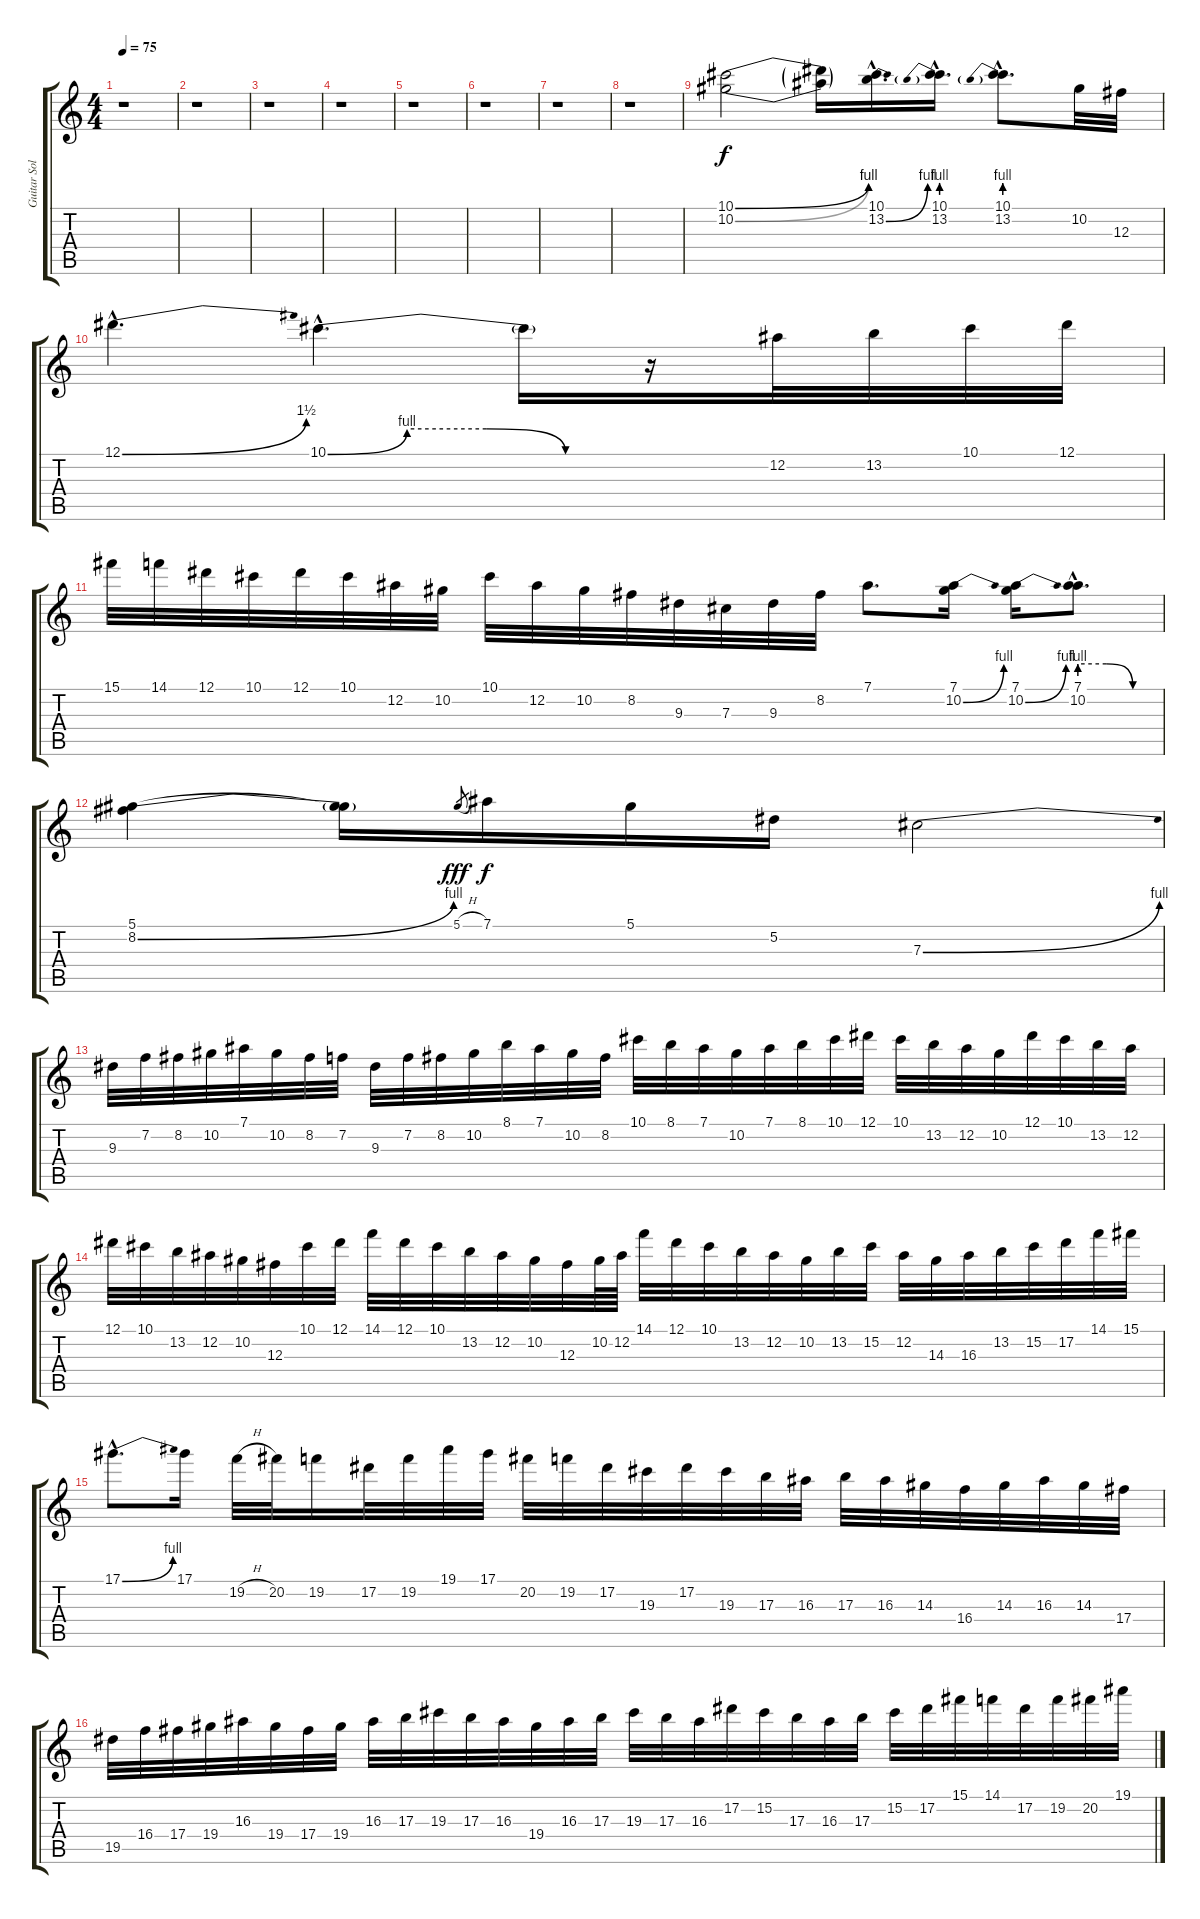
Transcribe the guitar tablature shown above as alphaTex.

\track ("Guitar Solo" "Guitar Sol") {instrument overdrivenguitar}
\staff {score tabs}
\tuning (Eb4 Bb3 Gb3 Db3 Ab2 Eb2) {hide}
\ts (4 4)
\tempo 75
\clef g2
\ks c
r.1{dy f} |
r.1 |
r.1 |
r.1 |
r.1 |
r.1 |
r.1 |
r.1 |
(10.1{be (bend 0 0 60 4)} 10.2{be (bend 0 0 60 4)}).2 (10.1{t} 10.2{t}).16 (10.1{hac} 13.2{be (bend 0 0 60 4) hac}).16{d} (10.1{hac} 13.2{be (prebend 0 4 60 4) hac}).16{d} (10.1{hac} 13.2{be (prebend 0 4 60 4) hac}).8{d} 10.2.32 12.3.32 |
12.1{be (bend 0 0 60 6) hac}.4{d} 10.1{be (custom 0 0 15 4 30 4 45 0 60 0) hac}.4{d} 10.1{t}.16 r.16 12.2.32 13.2.32 10.1.32 12.1.32 |
15.1.32 14.1.32 12.1.32 10.1.32 12.1.32 10.1.32 12.2.32 10.2.32 10.1.32 12.2.32 10.2.32 8.2.32 9.3.32 7.3.32 9.3.32 8.2.32 7.1.8{d} (7.1 10.2{be (bend 0 0 60 4)}).16 (7.1 10.2{be (bend 0 0 60 4)}).16 (7.1{hac} 10.2{be (custom 0 4 20 4 40 0 60 0) hac}).8{d} |
(5.1 8.2{be (bend 0 0 60 4)}).4 (5.1{t} 8.2{t}).16 5.1{h}.8{gr dy fff} 7.1.16{dy f} 5.1.16 5.2.16 7.3{be (bend 0 0 60 4)}.2 |
9.3.32 7.2.32 8.2.32 10.2.32 7.1.32 10.2.32 8.2.32 7.2.32 9.3.32 7.2.32 8.2.32 10.2.32 8.1.32 7.1.32 10.2.32 8.2.32 10.1.32 8.1.32 7.1.32 10.2.32 7.1.32 8.1.32 10.1.32 12.1.32 10.1.32 13.2.32 12.2.32 10.2.32 12.1.32 10.1.32 13.2.32 12.2.32 |
12.1.32 10.1.32 13.2.32 12.2.32 10.2.32 12.3.32 10.1.32 12.1.32 14.1.32 12.1.32 10.1.32 13.2.32 12.2.32 10.2.32 12.3.32 10.2.64 12.2.64 14.1.32 12.1.32 10.1.32 13.2.32 12.2.32 10.2.32 13.2.32 15.2.32 12.2.32 14.3.32 16.3.32 13.2.32 15.2.32 17.2.32 14.1.32 15.1.32 |
17.1{be (bend 0 0 60 4) hac}.8{d} 17.1.16 19.2{h}.32 20.2.32 19.2.16 17.2.32 19.2.32 19.1.32 17.1.32 20.2.32 19.2.32 17.2.32 19.3.32 17.2.32 19.3.32 17.3.32 16.3.32 17.3.32 16.3.32 14.3.32 16.4.32 14.3.32 16.3.32 14.3.32 17.4.32 |
19.5.32 16.4.32 17.4.32 19.4.32 16.3.32 19.4.32 17.4.32 19.4.32 16.3.32 17.3.32 19.3.32 17.3.32 16.3.32 19.4.32 16.3.32 17.3.32 19.3.32 17.3.32 16.3.32 17.2.32 15.2.32 17.3.32 16.3.32 17.3.32 15.2.32 17.2.32 15.1.32 14.1.32 17.2.32 19.2.32 20.2.32 19.1.32
